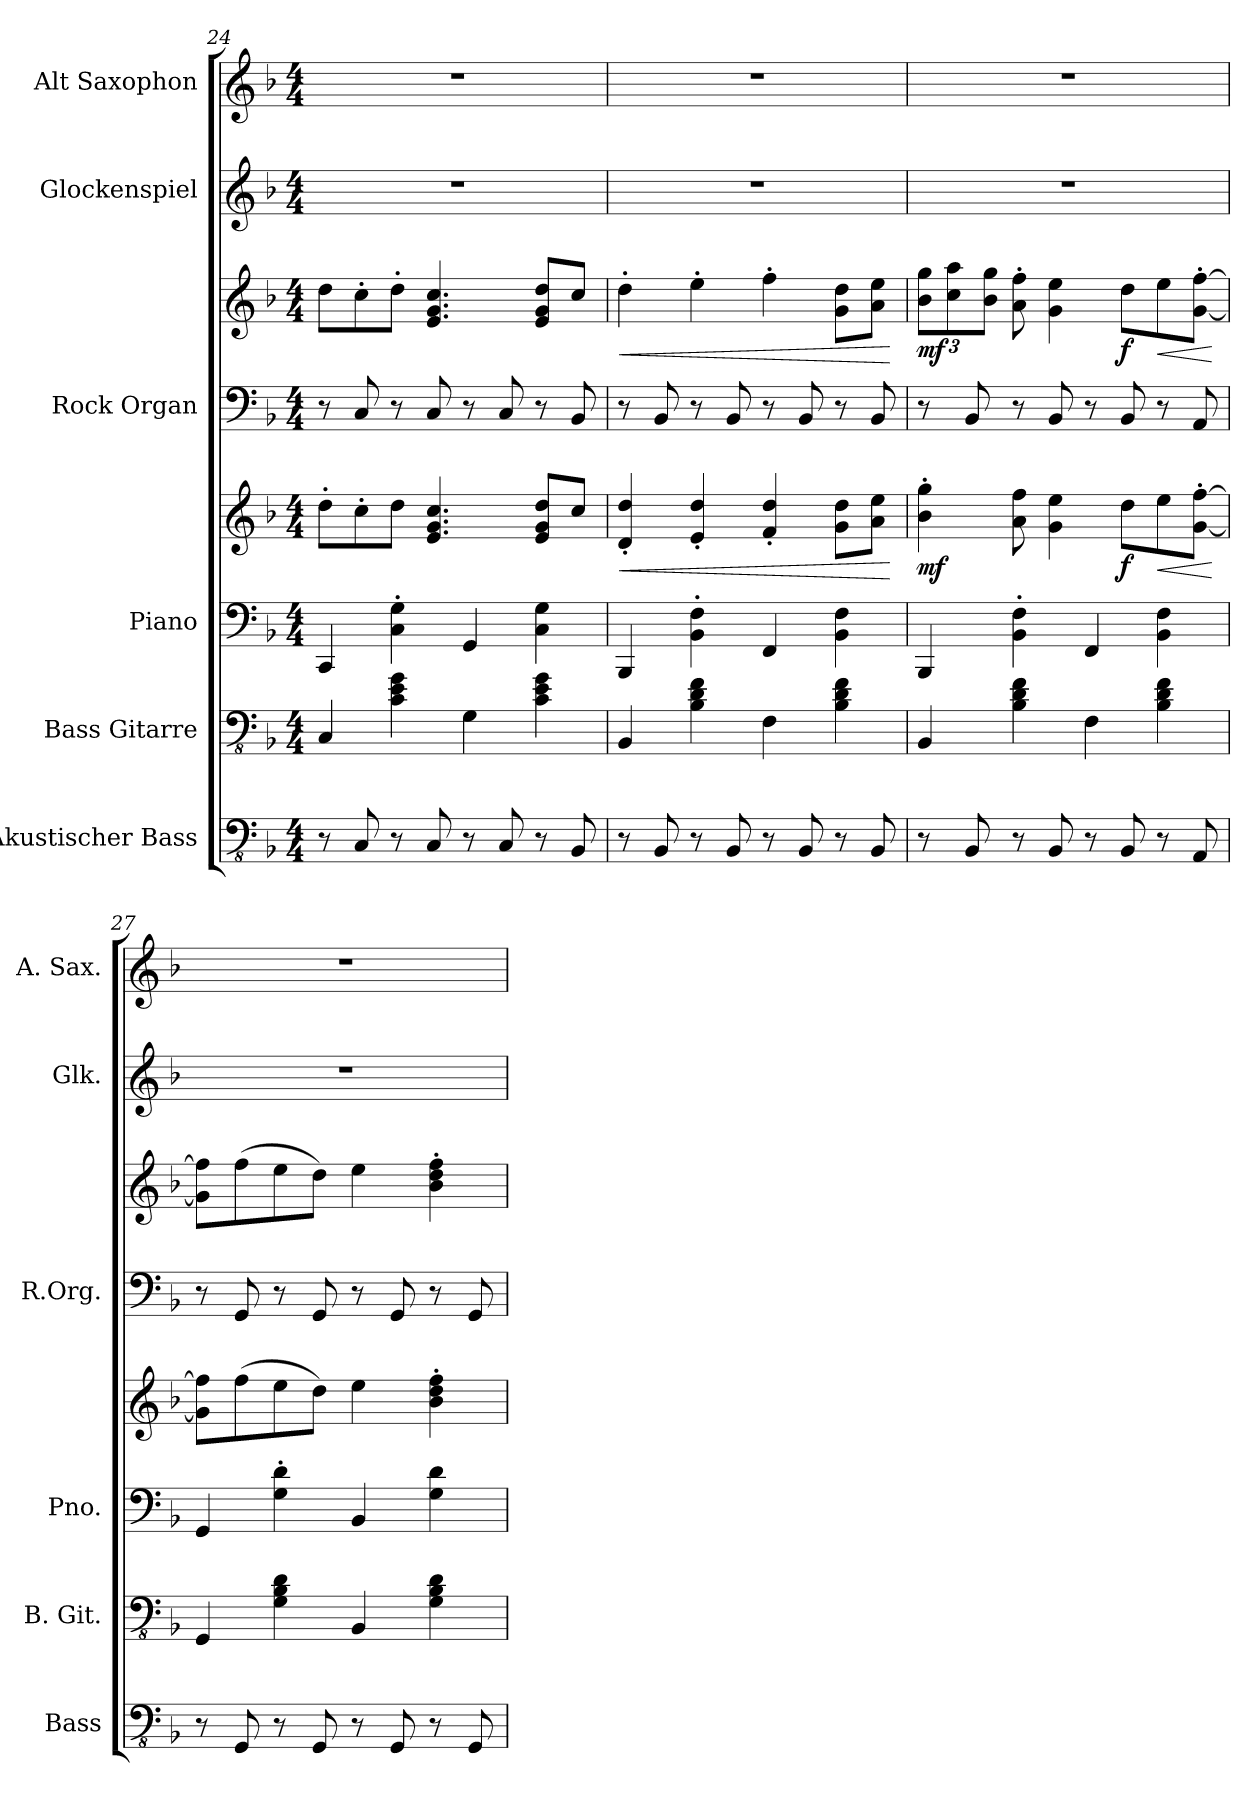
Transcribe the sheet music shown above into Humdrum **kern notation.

**kern	**kern	**kern	**kern	**dynam	**kern	**kern	**dynam	**kern	**kern
*part6	*part5	*part4	*part4	*part4	*part3	*part3	*part3	*part2	*part1
*staff8	*staff7	*staff6	*staff5	*staff5/6	*staff4	*staff3	*staff3/4	*staff2	*staff1
*I"Akustischer Bass	*I"Bass Gitarre	*I"Piano	*	*	*I"Rock Organ	*	*	*I"Glockenspiel	*I"Alt Saxophon
*I'Bass	*I'B. Git.	*I'Pno.	*	*	*I'R.Org.	*	*	*I'Glk.	*I'A. Sax.
*clefFv4	*clefFv4	*clefF4	*clefG2	*	*clefF4	*clefG2	*	*clefG2	*clefG2
*	*	*	*	*	*	*	*	*ITrd-14c-24	*ITrd5c9
*k[b-]	*k[b-]	*k[b-]	*k[b-]	*	*k[b-]	*k[b-]	*	*k[b-]	*k[b-e-a-d-]
*M4/4	*M4/4	*M4/4	*M4/4	*	*M4/4	*M4/4	*	*M4/4	*M4/4
=24	=24	=24	=24	=24	=24	=24	=24	=24	=24
8r	4CC/	4CC/	8dd'\L	.	8r	8dd\L	.	1r	1r
8CC/	.	.	8cc'\	.	8C/	8cc'\	.	.	.
8r	4C\ 4E\ 4G\	4C\' 4G\'	8dd\J	.	8r	8dd'\J	.	.	.
8CC/	.	.	4.e/ 4.g/ 4.cc/	.	8C/	4.e/ 4.g/ 4.cc/	.	.	.
8r	4GG\	4GG/	.	.	8r	.	.	.	.
8CC/	.	.	.	.	8C/	.	.	.	.
8r	4C\ 4E\ 4G\	4C\ 4G\	8e/ 8g/ 8dd/L	.	8r	8e/ 8g/ 8dd/L	.	.	.
8BBB-/	.	.	8cc/J	.	8BB-/	8cc/J	.	.	.
=25	=25	=25	=25	=25	=25	=25	=25	=25	=25
!	!	!	!	!LO:HP:b	!	!	!LO:HP:b	!	!
8r	4BBB-/	4BBB-/	4d/' 4dd/'	<	8r	4dd'\	<	1r	1r
8BBB-/	.	.	.	.	8BB-/	.	.	.	.
8r	4BB-\ 4D\ 4F\	4BB-\' 4F\'	4e/' 4dd/'	.	8r	4ee'\	.	.	.
8BBB-/	.	.	.	.	8BB-/	.	.	.	.
8r	4FF\	4FF/	4f/' 4dd/'	.	8r	4ff'\	.	.	.
8BBB-/	.	.	.	.	8BB-/	.	.	.	.
8r	4BB-\ 4D\ 4F\	4BB-\ 4F\	8g\ 8dd\L	.	8r	8g\ 8dd\L	.	.	.
8BBB-/	.	.	8a\ 8ee\J	.	8BB-/	8a\ 8ee\J	.	.	.
.	.	.	.	[	.	.	[	.	.
!!LO:PB:g=z
=26	=26	=26	=26	=26	=26	=26	=26	=26	=26
*	*	*	*	*	*	*Xbrackettup	*	*	*
!	!	!	!	!LO:DY:b	!	!	!LO:DY:b	!	!
8r	4BBB-/	4BBB-/	4b-\' 4gg\'	mf	8r	12b-\ 12gg\L	mf	1r	1r
.	.	.	.	.	.	12cc\ 12aa\	.	.	.
8BBB-/	.	.	.	.	8BB-/	.	.	.	.
.	.	.	.	.	.	12b-\ 12gg\J	.	.	.
8r	4BB-\ 4D\ 4F\	4BB-\' 4F\'	8a\ 8ff\	.	8r	8a\' 8ff\'	.	.	.
8BBB-/	.	.	4g\ 4ee\	.	8BB-/	4g\ 4ee\	.	.	.
8r	4FF\	4FF/	.	.	8r	.	.	.	.
!	!	!	!	!LO:DY:b	!	!	!LO:DY:b	!	!
8BBB-/	.	.	8dd\L	f	8BB-/	8dd\L	f	.	.
!	!	!	!	!LO:HP:b	!	!	!LO:HP:b	!	!
8r	4BB-\ 4D\ 4F\	4BB-\ 4F\	8ee\	<	8r	8ee\	<	.	.
8AAA/	.	.	[8g\' [8ff\'J	.	8AA/	[8g\' [8ff\'J	.	.	.
.	.	.	.	[	.	.	[	.	.
=27	=27	=27	=27	=27	=27	=27	=27	=27	=27
8r	4GGG/	4GG/	8g\] 8ff\]L	.	8r	8g\] 8ff\]L	.	1r	1r
8GGG/	.	.	(8ff\	.	8GG/	(8ff\	.	.	.
8r	4GG\ 4BB-\ 4D\	4G\' 4d\'	8ee\	.	8r	8ee\	.	.	.
8GGG/	.	.	8dd\J)	.	8GG/	8dd\J)	.	.	.
8r	4BBB-/	4BB-/	4ee\	.	8r	4ee\	.	.	.
8GGG/	.	.	.	.	8GG/	.	.	.	.
8r	4GG\ 4BB-\ 4D\	4G\ 4d\	4b-\' 4dd\' 4ff\'	.	8r	4b-\' 4dd\' 4ff\'	.	.	.
8GGG/	.	.	.	.	8GG/	.	.	.	.
=	=	=	=	=	=	=	=	=	=
*-	*-	*-	*-	*-	*-	*-	*-	*-	*-
